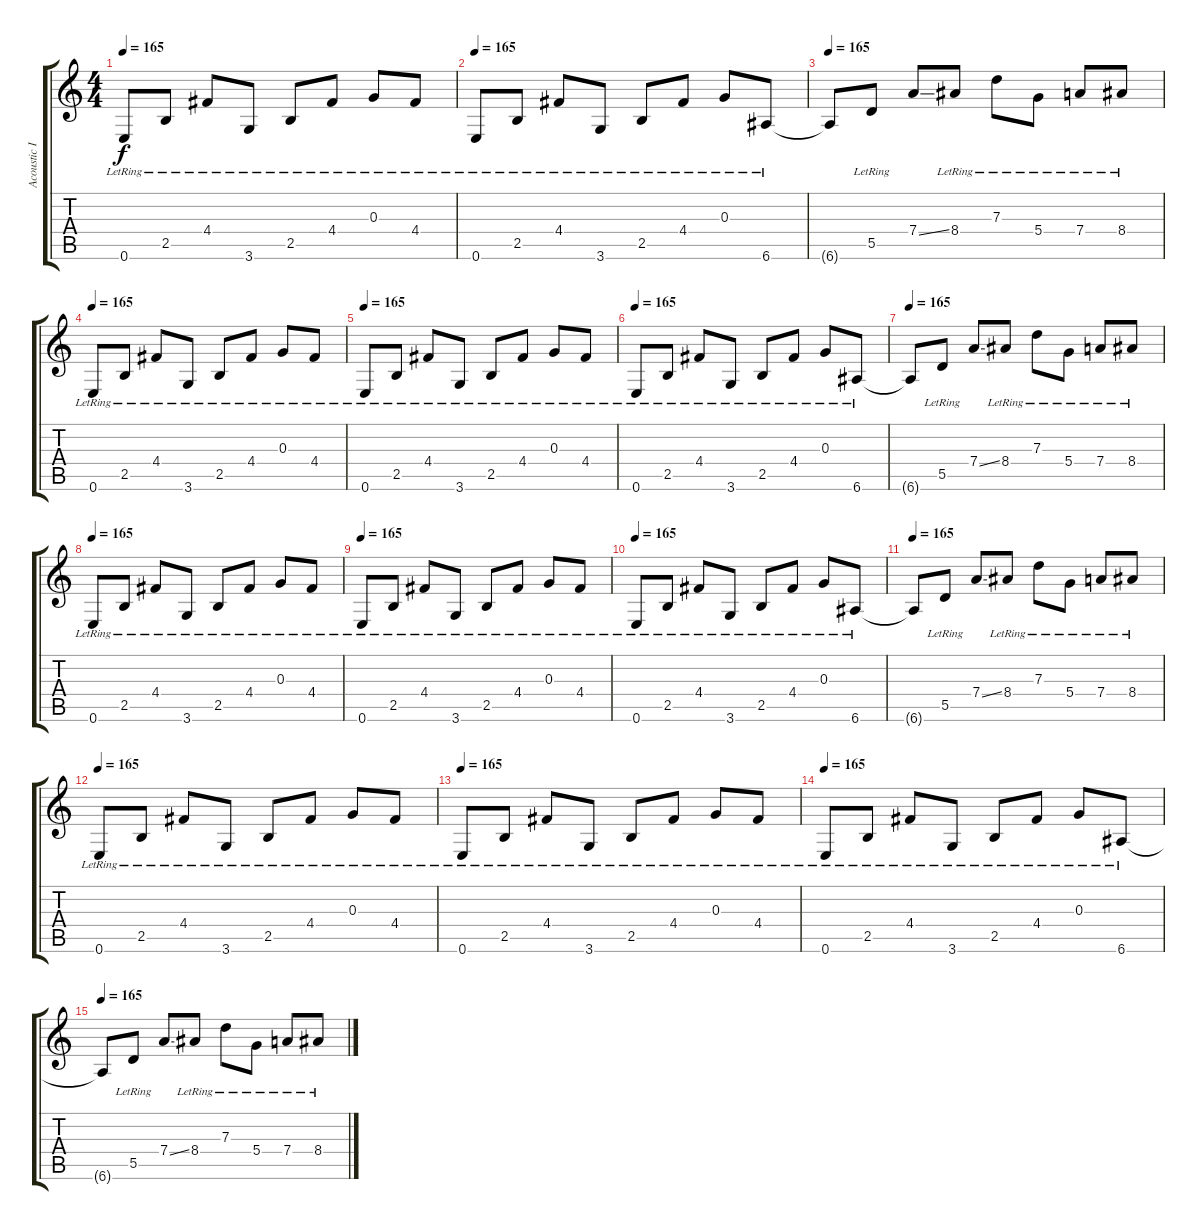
\track ("Acoustic I" "Acoustic I") {instrument acousticguitarsteel}
\staff {score tabs}
\tuning (E4 B3 G3 D3 A2 E2) {hide}
\ts (4 4)
\tempo 165
\clef g2
\ks c
0.6{lr}.8{dy f} 2.5{lr}.8 4.4{lr}.8 3.6{lr}.8 2.5{lr}.8 4.4{lr}.8 0.3{lr}.8 4.4{lr}.8 |
\tempo 165
0.6{lr}.8 2.5{lr}.8 4.4{lr}.8 3.6{lr}.8 2.5{lr}.8 4.4{lr}.8 0.3{lr}.8 6.6{lr}.8 |
\tempo 165
6.6{t}.8 5.5{lr}.8 7.4{ss}.8 8.4{lr}.8 7.3{lr}.8 5.4{lr}.8 7.4{lr}.8 8.4{lr}.8 |
\tempo 165
0.6{lr}.8 2.5{lr}.8 4.4{lr}.8 3.6{lr}.8 2.5{lr}.8 4.4{lr}.8 0.3{lr}.8 4.4{lr}.8 |
\tempo 165
0.6{lr}.8 2.5{lr}.8 4.4{lr}.8 3.6{lr}.8 2.5{lr}.8 4.4{lr}.8 0.3{lr}.8 4.4{lr}.8 |
\tempo 165
0.6{lr}.8 2.5{lr}.8 4.4{lr}.8 3.6{lr}.8 2.5{lr}.8 4.4{lr}.8 0.3{lr}.8 6.6{lr}.8 |
\tempo 165
6.6{t}.8 5.5{lr}.8 7.4{ss}.8 8.4{lr}.8 7.3{lr}.8 5.4{lr}.8 7.4{lr}.8 8.4{lr}.8 |
\tempo 165
0.6{lr}.8 2.5{lr}.8 4.4{lr}.8 3.6{lr}.8 2.5{lr}.8 4.4{lr}.8 0.3{lr}.8 4.4{lr}.8 |
\tempo 165
0.6{lr}.8 2.5{lr}.8 4.4{lr}.8 3.6{lr}.8 2.5{lr}.8 4.4{lr}.8 0.3{lr}.8 4.4{lr}.8 |
\tempo 165
0.6{lr}.8 2.5{lr}.8 4.4{lr}.8 3.6{lr}.8 2.5{lr}.8 4.4{lr}.8 0.3{lr}.8 6.6{lr}.8 |
\tempo 165
6.6{t}.8 5.5{lr}.8 7.4{ss}.8 8.4{lr}.8 7.3{lr}.8 5.4{lr}.8 7.4{lr}.8 8.4{lr}.8 |
\tempo 165
0.6{lr}.8 2.5{lr}.8 4.4{lr}.8 3.6{lr}.8 2.5{lr}.8 4.4{lr}.8 0.3{lr}.8 4.4{lr}.8 |
\tempo 165
0.6{lr}.8 2.5{lr}.8 4.4{lr}.8 3.6{lr}.8 2.5{lr}.8 4.4{lr}.8 0.3{lr}.8 4.4{lr}.8 |
\tempo 165
0.6{lr}.8 2.5{lr}.8 4.4{lr}.8 3.6{lr}.8 2.5{lr}.8 4.4{lr}.8 0.3{lr}.8 6.6{lr}.8 |
\tempo 165
6.6{t}.8 5.5{lr}.8 7.4{ss}.8 8.4{lr}.8 7.3{lr}.8 5.4{lr}.8 7.4{lr}.8 8.4{lr}.8
